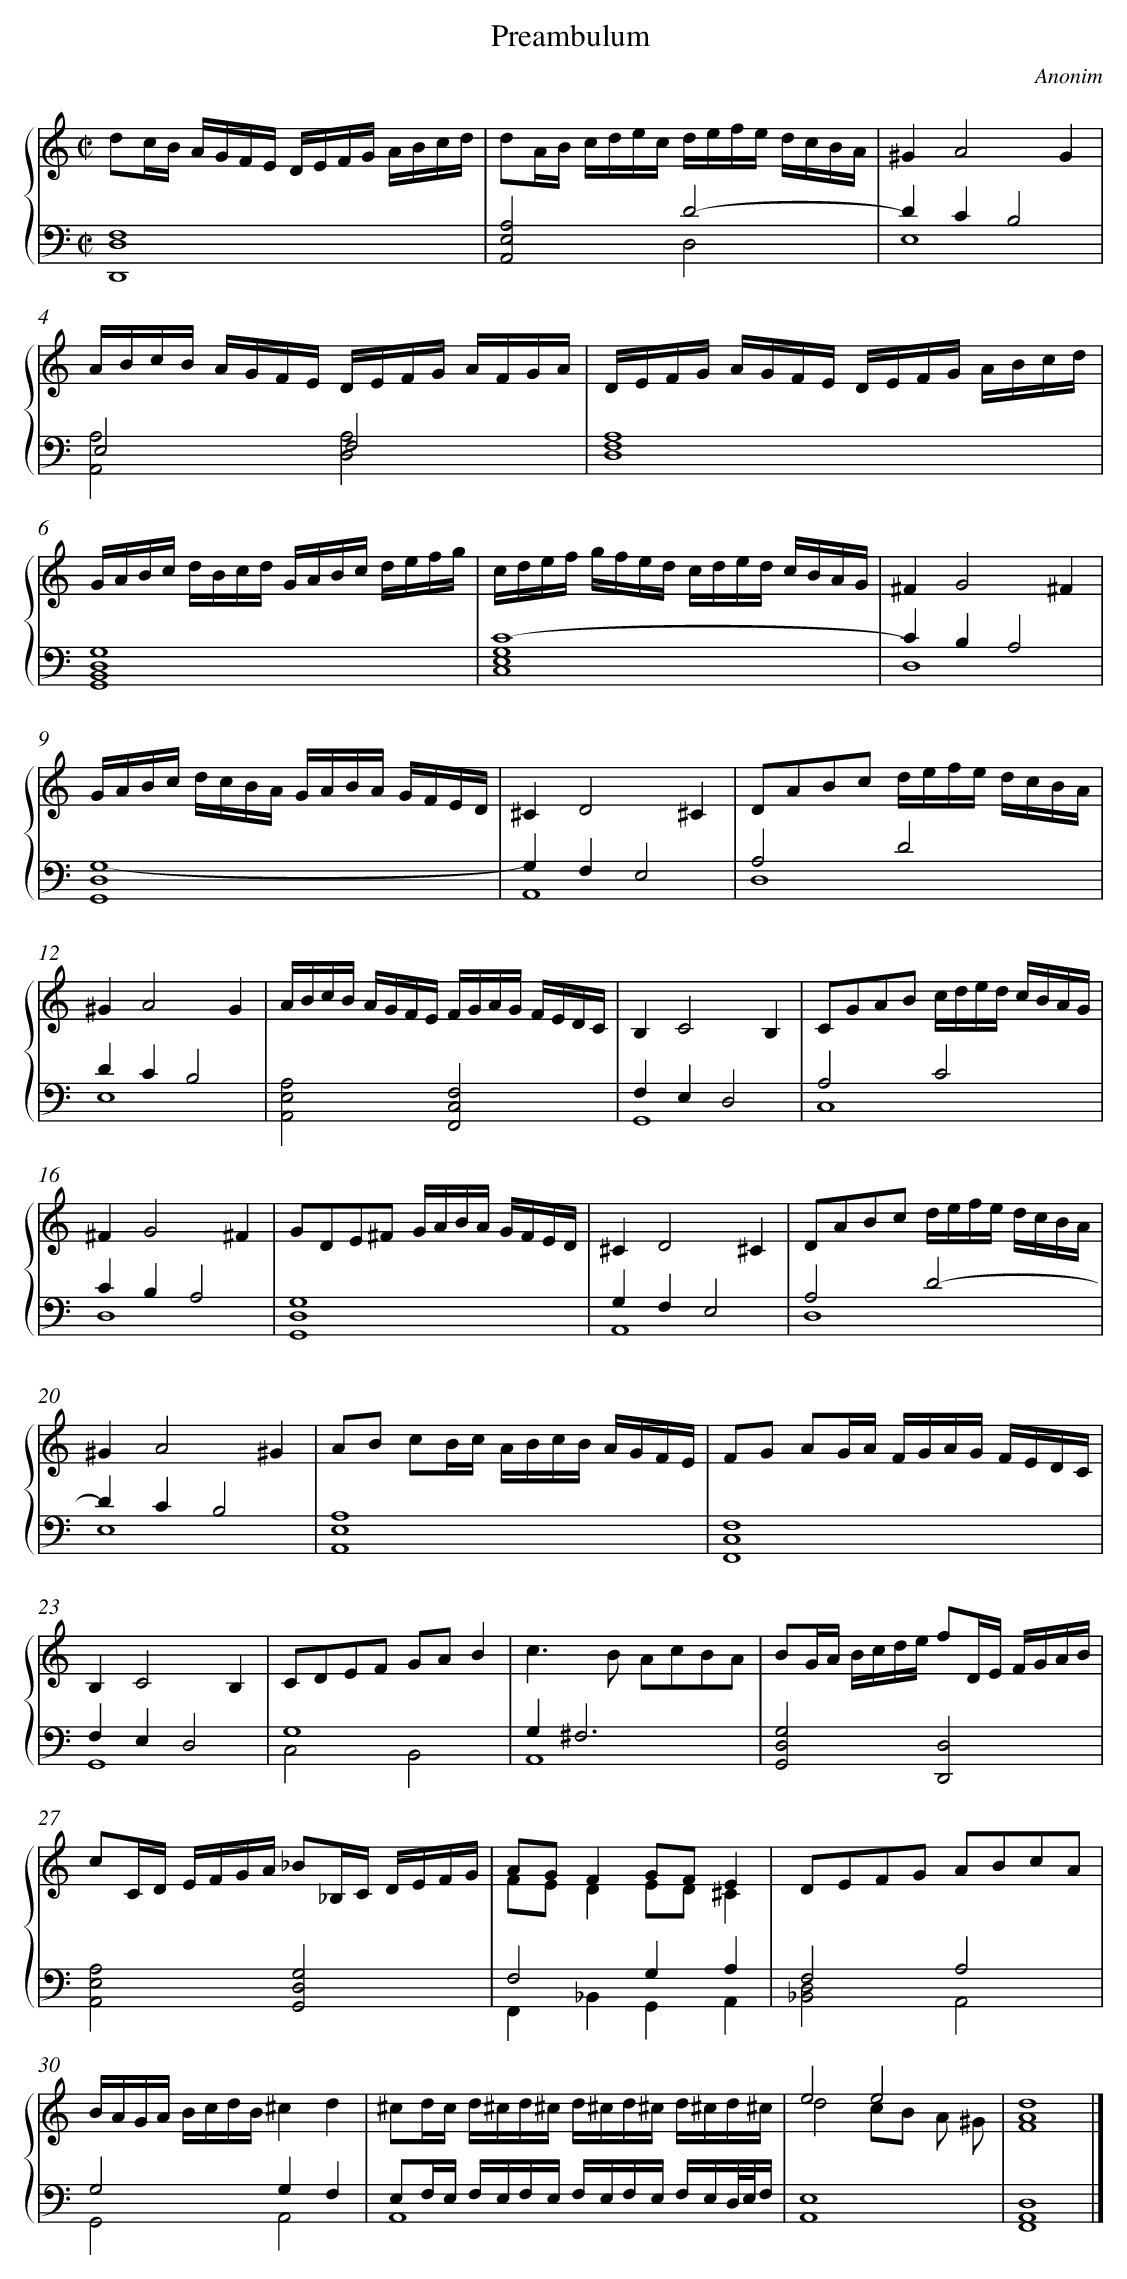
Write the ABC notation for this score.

X:1
T: Preambulum
C: Anonim
L: 1/16
M: C|
%%staves {1 2}
V: 1
V: 2 clef=bass
K: C
[V:1] d2cB AGFE DEFG ABcd |
[V:2] [F,16D,16D,,16] |
[V:1] d2AB cdec defe dcBA |
[V:2] [A,8E,8A,,8]D8- & x8D,8 |
[V:1] ^G4A8G4 |
[V:2] D4C4B,8 & E,16 |
[V:1] ABcB AGFE DEFG AFGA |
[V:2] E,8-F,8 & [A,8A,,8][A,8D,8] |
[V:1] DEFG AGFE DEFG ABcd |
[V:2] [A,16F,16D,16] |
[V:1] GABc dBcd GABc defg |
[V:2] [G,16D,16B,,16G,,16] |
[V:1] cdef gfed cded cBAG |
[V:2] [C16-G,16E,16C,16] |
[V:1] ^F4G8^F4 |
[V:2] C4B,4A,8 & D,16 |
[V:1] GABc dcBA GABA GFED |
[V:2] [G,16-D,16G,,16] |
[V:1] ^C4D8^C4 |
[V:2] G,4F,4E,8 & A,,16 |
[V:1] D2A2B2c2 defe dcBA |
[V:2] A,8D8 & D,16 |
[V:1] ^G4A8G4 |
[V:2] D4C4B,8 & E,16 |
[V:1] ABcB AGFE FGAG FEDC |
[V:2] [A,8E,8A,,8][F,8C,8F,,8] |
[V:1] B,4C8B,4 |
[V:2] F,4E,4D,8 & G,,16 |
[V:1] C2G2A2B2 cded cBAG |
[V:2] A,8C8 & C,16 |
[V:1] ^F4G8^F4 |
[V:2] C4B,4A,8 & D,16 |
[V:1] G2D2E2^F2 GABA GFED |
[V:2] [G,16D,16] & G,,16 |
[V:1] ^C4D8^C4 |
[V:2] G,4F,4E,8 & A,,16 |
[V:1] D2A2B2c2 defe dcBA |
[V:2] A,8D8- & D,16 |
[V:1] ^G4A8^G4 |
[V:2] D4C4B,8 & E,16 |
[V:1] A2B2 c2Bc ABcB AGFE |
[V:2] [A,16E,16A,,16] |
[V:1] F2G2 A2GA FGAG FEDC |
[V:2] [F,16C,16F,,16] |
[V:1] B,4C8B,4 |
[V:2] F,4E,4D,8 & G,,16 |
[V:1] C2D2E2F2 G2A2B4 |
[V:2] G,16 & C,8B,,8 |
[V:1] c4>B4 A2c2B2A2 |
[V:2] G,4^F,12 & A,,16 |
[V:1] B2GA Bcde f2DE FGAB |
[V:2] [G,8D,8G,,8][D,8D,,8] |
[V:1] c2CD EFGA _B2_B,C DEFG |
[V:2] [A,8E,8A,,8][G,8D,8G,,8] |
[V:1] A2G2F4G2F2E4 & F2E2D4E2D2^C4 |
[V:2] F,8G,4A,4 & F,,4_B,,4G,,4A,,4 |
[V:1] D2E2F2G2 A2B2c2A2 |
[V:2] F,8A,8 & [D,8_B,,8]A,,8 |
[V:1] BAGA BcdB^c4d4 |
[V:2] G,8G,4F,4 & G,,8A,,8 |
[V:1] ^c2dc d^cd^c d^cd^c d^cd^c |
[V:2] E,2F,E, F,E,F,E, F,E,F,E, F,E,D,/E,/F, & A,,16 |
[V:1] e8e8 & d8c2B2 A2 ^G2 |
[V:2] [E,16A,,16] |
[V:1] [d16A16F16] |]
[V:2] [D,16A,,16F,,16] |]
